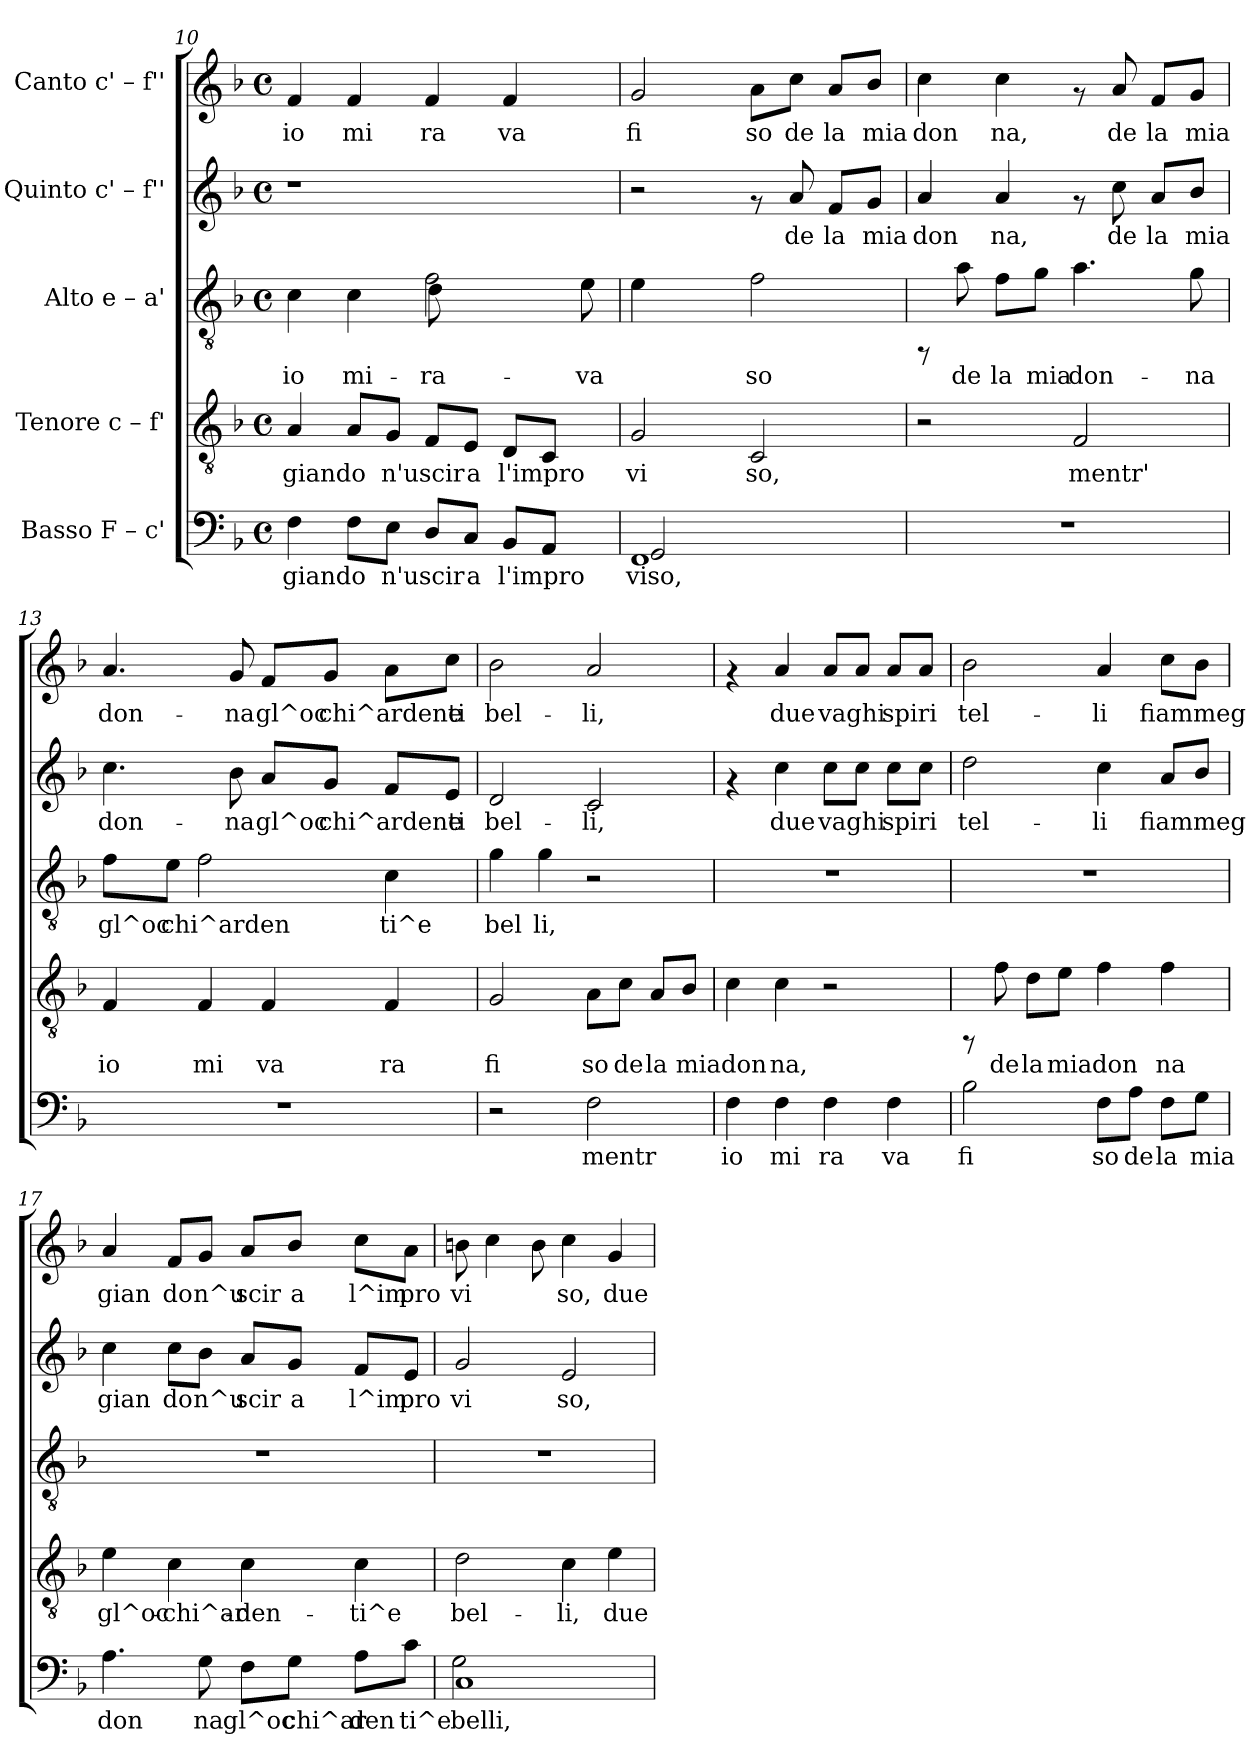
**kern	**text	**kern	**text	**kern	**text	**kern	**text	**kern	**text
*part5	*part5	*part4	*part4	*part3	*part3	*part2	*part2	*part1	*part1
*staff5	*staff5	*staff4	*staff4	*staff3	*staff3	*staff2	*staff2	*staff1	*staff1
*I"Basso  F – c'	*	*I"Tenore  c – f'	*	*I"Alto  e – a'	*	*I"Quinto  c' – f''	*	*I"Canto  c' – f''	*
*clefF4	*	*clefGv2	*	*clefGv2	*	*clefG2	*	*clefG2	*
*k[b-]	*	*k[b-]	*	*k[b-]	*	*k[b-]	*	*k[b-]	*
*F:	*	*F:	*	*F:	*	*F:	*	*F:	*
*M4/4	*	*M4/4	*	*M4/4	*	*M4/4	*	*M4/4	*
*met(c)	*	*met(c)	*	*met(c)	*	*met(c)	*	*met(c)	*
=10	=10	=10	=10	=10	=10	=10	=10	=10	=10
!	!LO:LY:b:cj	!	!LO:LY:b:cj	!	!LO:LY:b:cj	!	!	!	!LO:LY:b:rj
*	*	*	*	*^	*	*	*	*	*
4F\	giando	4A/	giando	4c\	2ryy	io	1r	.	4f/	io
!	!LO:LY:b:cj	!	!LO:LY:b:cj	!	!	!LO:LY:b:cj	!	!	!	!LO:LY:b:rj
8F\L	.	8A/L	.	4c\	.	mi-	.	.	4f/	mi
!	!LO:LY:b:cj	!	!LO:LY:b:cj	!	!	!	!	!	!	!
8E\J	n'uscir	8G/J	n'uscir	.	.	.	.	.	.	.
!	!LO:LY:b:cj	!	!LO:LY:b:cj	!	!	!LO:LY:b:cj	!	!	!	!LO:LY:b:rj
8D/L	.	8F/L	.	2f\	8d\	-ra-	.	.	4f/	ra
!	!LO:LY:b:cj	!	!LO:LY:b:cj	!	!	!	!	!	!	!
8C/J	a	8E/J	a	.	2ryy	.	.	.	.	.
!	!LO:LY:b:cj	!	!LO:LY:b:cj	!	!	!	!	!	!	!LO:LY:b:rj
8BB-/L	l'impro	8D/L	l'impro	.	.	.	.	.	4f/	va
!	!LO:LY:b:cj	!	!LO:LY:b:cj	!	!	!	!	!	!	!
8AA/J	.	8C/J	.	.	.	.	.	.	.	.
!	!	!	!	!	!	!LO:LY:b:cj	!	!	!	!
8ryy	.	8ryy	.	8e\	.	-va	8ryy	.	8ryy	.
*	*	*	*	*v	*v	*	*	*	*	*
=11	=11	=11	=11	=11	=11	=11	=11	=11	=11
*^	*	*	*	*	*	*	*	*	*
!	!	!LO:LY:b:cj	!	!LO:LY:b:cj	!	!LO:LY:b:cj	!	!	!	!LO:LY:b:rj
1FF	2GG/	viso,	2G/	vi	4e\	-	2r	.	2g/	fi
.	.	.	.	.	4ryy	.	.	.	.	.
!	!	!	!	!LO:LY:b:cj	!	!LO:LY:b:cj	!	!	!	!LO:LY:b:rj
.	2ryy	.	2C/	so,	2f\	-so	8rf	.	8a\L	so
!	!	!	!	!	!	!	!	!LO:LY:b:cj	!	!LO:LY:b:rj
.	.	.	.	.	.	.	8a/	de	8cc\J	de
!	!	!	!	!	!	!	!	!LO:LY:b:cj	!	!LO:LY:b:rj
.	.	.	.	.	.	.	8f/L	la	8a/L	la
!	!	!	!	!	!	!	!	!LO:LY:b:cj	!	!LO:LY:b:rj
.	.	.	.	.	.	.	8g/J	mia	8b-/J	mia
*v	*v	*	*	*	*	*	*	*	*	*
=12	=12	=12	=12	=12	=12	=12	=12	=12	=12
!	!	!	!	!	!	!	!LO:LY:b:cj	!	!LO:LY:b:rj
1r	.	2r	.	8rFF	.	4a/	don	4cc\	don
!	!	!	!	!	!LO:LY:b:cj	!	!	!	!
.	.	.	.	8a\	de	.	.	.	.
!	!	!	!	!	!LO:LY:b:cj	!	!LO:LY:b:cj	!	!LO:LY:b:rj
.	.	.	.	8f\L	la	4a/	na,	4cc\	na,
!	!	!	!	!	!LO:LY:b:cj	!	!	!	!
.	.	.	.	8g\J	mia	.	.	.	.
!	!	!	!LO:LY:b:cj	!	!LO:LY:b:cj	!	!	!	!
.	.	2F/	mentr'	4.a\	don-	8rf	.	8rf	.
!	!	!	!	!	!	!	!LO:LY:b:cj	!	!LO:LY:b:rj
.	.	.	.	.	.	8cc\	de	8a/	de
!	!	!	!	!	!	!	!LO:LY:b:cj	!	!LO:LY:b:rj
.	.	.	.	.	.	8a/L	la	8f/L	la
!	!	!	!	!	!LO:LY:b:cj	!	!LO:LY:b:cj	!	!LO:LY:b:rj
.	.	.	.	8g\	-na	8b-/J	mia	8g/J	mia
!!LO:PB:g=z
=13	=13	=13	=13	=13	=13	=13	=13	=13	=13
!	!	!	!LO:LY:b:cj	!	!LO:LY:b:cj	!	!LO:LY:b:cj	!	!LO:LY:b:rj
1r	.	4F/	io	8f\L	gl^oc	4.cc\	don-	4.a/	don-
!	!	!	!	!	!LO:LY:b:cj	!	!	!	!
.	.	.	.	8e\J	chi^arden	.	.	.	.
!	!	!	!LO:LY:b:cj	!	!LO:LY:b:cj	!	!	!	!
.	.	4F/	mi	2f\	.	.	.	.	.
!	!	!	!	!	!	!	!LO:LY:b:cj	!	!LO:LY:b:rj
.	.	.	.	.	.	8b-\	-na	8g/	-na
!	!	!	!LO:LY:b:cj	!	!	!	!LO:LY:b:cj	!	!LO:LY:b:rj
.	.	4F/	va	.	.	8a/L	gl^oc	8f/L	gl^oc
!	!	!	!	!	!	!	!LO:LY:b:cj	!	!LO:LY:b:rj
.	.	.	.	.	.	8g/J	chi^ardenti	8g/J	chi^ardenti
!	!	!	!LO:LY:b:cj	!	!LO:LY:b:cj	!	!LO:LY:b:cj	!	!LO:LY:b:rj
.	.	4F/	ra	4c\	ti^e	8f/L	.	8a\L	.
!	!	!	!	!	!	!	!LO:LY:b:cj	!	!LO:LY:b:rj
.	.	.	.	.	.	8e/J	e	8cc\J	e
=14	=14	=14	=14	=14	=14	=14	=14	=14	=14
!	!	!	!LO:LY:b:cj	!	!LO:LY:b:cj	!	!LO:LY:b:cj	!	!LO:LY:b:rj
2r	.	2G/	fi	4g\	bel	2d/	bel-	2b-\	bel-
!	!	!	!	!	!LO:LY:b:cj	!	!	!	!
.	.	.	.	4g\	li,	.	.	.	.
!	!LO:LY:b:cj	!	!LO:LY:b:cj	!	!	!	!LO:LY:b:cj	!	!LO:LY:b:rj
2F\	mentr	8A\L	so	2r	.	2c/	-li,	2a/	-li,
!	!	!	!LO:LY:b:cj	!	!	!	!	!	!
.	.	8c\J	de	.	.	.	.	.	.
!	!	!	!LO:LY:b:cj	!	!	!	!	!	!
.	.	8A/L	la	.	.	.	.	.	.
!	!	!	!LO:LY:b:cj	!	!	!	!	!	!
.	.	8B-/J	mia	.	.	.	.	.	.
=15	=15	=15	=15	=15	=15	=15	=15	=15	=15
!	!LO:LY:b:cj	!	!LO:LY:b:cj	!	!	!	!	!	!
4F\	io	4c\	don	1r	.	4rf	.	4rf	.
!	!LO:LY:b:cj	!	!LO:LY:b:cj	!	!	!	!LO:LY:b:cj	!	!LO:LY:b:rj
4F\	mi	4c\	na,	.	.	4cc\	due	4a/	due
!	!LO:LY:b:cj	!	!	!	!	!	!LO:LY:b:cj	!	!LO:LY:b:rj
4F\	ra	2r	.	.	.	8cc\L	vaghi	8a/L	vaghi
!	!	!	!	!	!	!	!LO:LY:b:cj	!	!LO:LY:b:rj
.	.	.	.	.	.	8cc\J	.	8a/J	.
!	!LO:LY:b:cj	!	!	!	!	!	!LO:LY:b:cj	!	!LO:LY:b:rj
4F\	va	.	.	.	.	8cc\L	spiri-	8a/L	spiri-
!	!	!	!	!	!	!	!LO:LY:b:cj	!	!LO:LY:b:rj
.	.	.	.	.	.	8cc\J	--	8a/J	--
=16	=16	=16	=16	=16	=16	=16	=16	=16	=16
!	!LO:LY:b:cj	!	!	!	!	!	!LO:LY:b:cj	!	!LO:LY:b:rj
2B-\	fi	8rFF	.	1r	.	2dd\	-tel-	2b-\	-tel-
!	!	!	!LO:LY:b:cj	!	!	!	!	!	!
.	.	8f\	de	.	.	.	.	.	.
!	!	!	!LO:LY:b:cj	!	!	!	!	!	!
.	.	8d\L	la	.	.	.	.	.	.
!	!	!	!LO:LY:b:cj	!	!	!	!	!	!
.	.	8e\J	mia	.	.	.	.	.	.
!	!LO:LY:b:cj	!	!LO:LY:b:cj	!	!	!	!LO:LY:b:cj	!	!LO:LY:b:rj
8F\L	so	4f\	don	.	.	4cc\	-li	4a/	-li
!	!LO:LY:b:cj	!	!	!	!	!	!	!	!
8A\J	de	.	.	.	.	.	.	.	.
!	!LO:LY:b:cj	!	!LO:LY:b:cj	!	!	!	!LO:LY:b:cj	!	!LO:LY:b:rj
8F\L	la	4f\	na	.	.	8a/L	fiammeg-	8cc\L	fiammeg-
!	!LO:LY:b:cj	!	!	!	!	!	!LO:LY:b:cj	!	!LO:LY:b:rj
8G\J	mia	.	.	.	.	8b-/J	--	8b-\J	--
!!LO:LB:g=z
=17	=17	=17	=17	=17	=17	=17	=17	=17	=17
!	!LO:LY:b:cj	!	!LO:LY:b:cj	!	!	!	!LO:LY:b:cj	!	!LO:LY:b:rj
4.A\	don	4e\	gl^oc-	1r	.	4cc\	-gian	4a/	-gian
!	!	!	!LO:LY:b:cj	!	!	!	!LO:LY:b:cj	!	!LO:LY:b:rj
.	.	4c\	-chi^ar-	.	.	8cc\L	do	8f/L	do
!	!LO:LY:b:cj	!	!	!	!	!	!LO:LY:b:cj	!	!LO:LY:b:rj
8G\	na	.	.	.	.	8b-\J	n^u	8g/J	n^u
!	!LO:LY:b:cj	!	!LO:LY:b:cj	!	!	!	!LO:LY:b:cj	!	!LO:LY:b:rj
8F\L	gl^oc	4c\	-den-	.	.	8a/L	scir	8a/L	scir
!	!LO:LY:b:cj	!	!	!	!	!	!LO:LY:b:cj	!	!LO:LY:b:rj
8G\J	chi^ar	.	.	.	.	8g/J	a	8b-/J	a
!	!LO:LY:b:cj	!	!LO:LY:b:cj	!	!	!	!LO:LY:b:cj	!	!LO:LY:b:rj
8A\L	den	4c\	-ti^e	.	.	8f/L	l^im	8cc\L	l^im
!	!LO:LY:b:cj	!	!	!	!	!	!LO:LY:b:cj	!	!LO:LY:b:rj
8c\J	ti^e	.	.	.	.	8e/J	pro	8a\J	pro
=18	=18	=18	=18	=18	=18	=18	=18	=18	=18
*^	*	*	*	*	*	*	*	*	*
!	!	!LO:LY:b:cj	!	!LO:LY:b:cj	!	!	!	!LO:LY:b:cj	!	!LO:LY:b:rj
1C	2G\	belli,	2d\	bel-	1r	.	2g/	vi	8bn\	vi
!	!	!	!	!	!	!	!	!	!	!LO:LY:b:rj
.	.	.	.	.	.	.	.	.	4cc\	.
!	!	!	!	!	!	!	!	!	!	!LO:LY:b:rj
.	.	.	.	.	.	.	.	.	8b\	.
!	!	!	!	!LO:LY:b:cj	!	!	!	!LO:LY:b:cj	!	!LO:LY:b:rj
.	2ryy	.	4c\	-li,	.	.	2e/	so,	4cc\	so,
!	!	!	!	!LO:LY:b:cj	!	!	!	!	!	!LO:LY:b:rj
.	.	.	4e\	due	.	.	.	.	4g/	due
*v	*v	*	*	*	*	*	*	*	*	*
=	=	=	=	=	=	=	=	=	=
*-	*-	*-	*-	*-	*-	*-	*-	*-	*-
